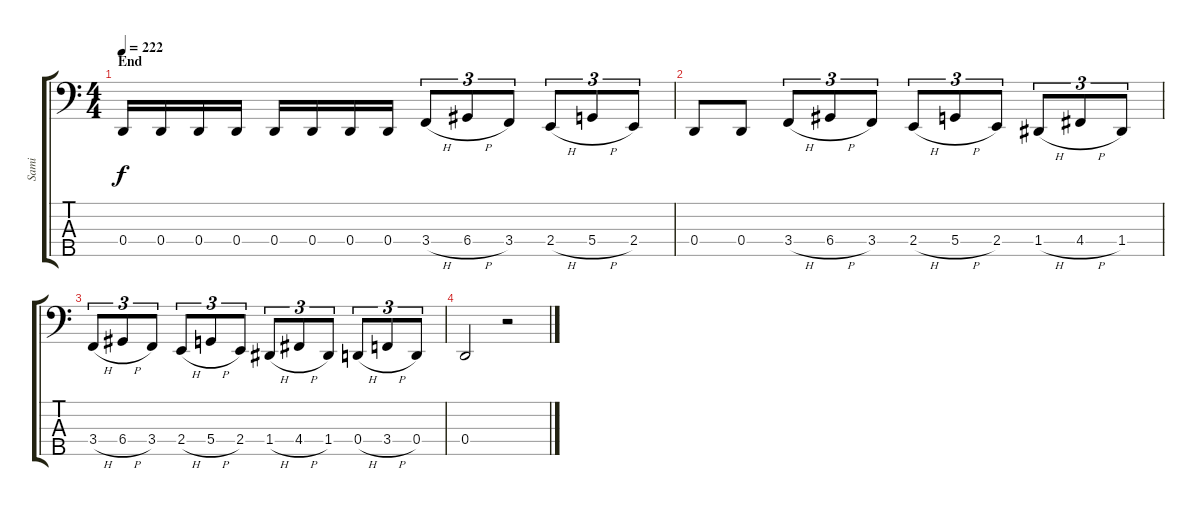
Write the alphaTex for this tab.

\track ("Sami" "Sami") {instrument electricbassfinger}
\staff {score tabs}
\tuning (F2 C2 G1 D1 A0) {hide}
\ts (4 4)
\section ("" "End")
\tempo 222
\clef f4
\ks c
0.4.16{dy f} 0.4.16 0.4.16 0.4.16 0.4.16 0.4.16 0.4.16 0.4.16 3.4{h}.8{tu (3 2)} 6.4{h}.8{tu (3 2)} 3.4.8{tu (3 2)} 2.4{h}.8{tu (3 2)} 5.4{h}.8{tu (3 2)} 2.4.8{tu (3 2)} |
0.4.8 0.4.8 3.4{h}.8{tu (3 2)} 6.4{h}.8{tu (3 2)} 3.4.8{tu (3 2)} 2.4{h}.8{tu (3 2)} 5.4{h}.8{tu (3 2)} 2.4.8{tu (3 2)} 1.4{h}.8{tu (3 2)} 4.4{h}.8{tu (3 2)} 1.4.8{tu (3 2)} |
3.4{h}.8{tu (3 2)} 6.4{h}.8{tu (3 2)} 3.4.8{tu (3 2)} 2.4{h}.8{tu (3 2)} 5.4{h}.8{tu (3 2)} 2.4.8{tu (3 2)} 1.4{h}.8{tu (3 2)} 4.4{h}.8{tu (3 2)} 1.4.8{tu (3 2)} 0.4{h}.8{tu (3 2)} 3.4{h}.8{tu (3 2)} 0.4.8{tu (3 2)} |
0.4.2 r.2
